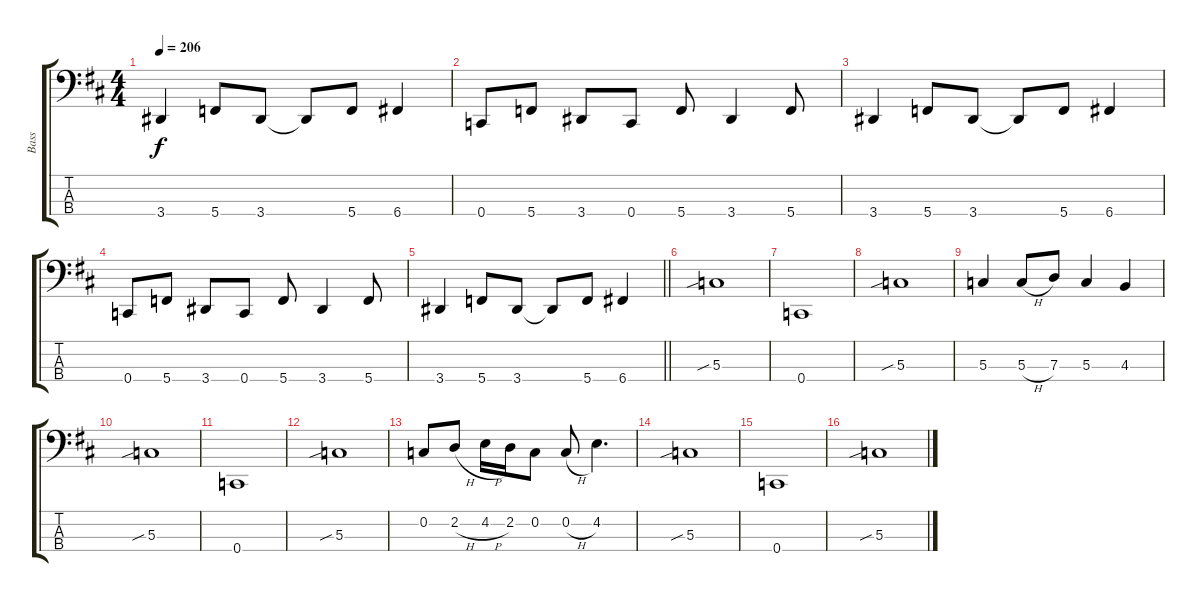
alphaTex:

\track ("Bass" "Bass") {instrument electricbassfinger}
\staff {score tabs}
\tuning (F2 C2 G1 C1) {hide}
\ts (4 4)
\tempo 206
\clef f4
\ks d
3.4.4{dy f} 5.4.8 3.4.8 3.4{t}.8 5.4.8 6.4.4 |
0.4.8 5.4.8 3.4.8 0.4.8 5.4.8 3.4.4 5.4.8 |
3.4.4 5.4.8 3.4.8 3.4{t}.8 5.4.8 6.4.4 |
0.4.8 5.4.8 3.4.8 0.4.8 5.4.8 3.4.4 5.4.8 |
\barLineRight lightlight
3.4.4 5.4.8 3.4.8 3.4{t}.8 5.4.8 6.4.4 |
\section ("" " ")
5.3{sib}.1 |
0.4.1 |
5.3{sib}.1 |
5.3.4 5.3{h}.8 7.3.8 5.3.4 4.3.4 |
5.3{sib}.1 |
0.4.1 |
5.3{sib}.1 |
0.2.8 2.2{h}.8 4.2{h}.16 2.2.16 0.2.8 0.2{h}.8 4.2.4{d} |
5.3{sib}.1 |
0.4.1 |
5.3{sib}.1
